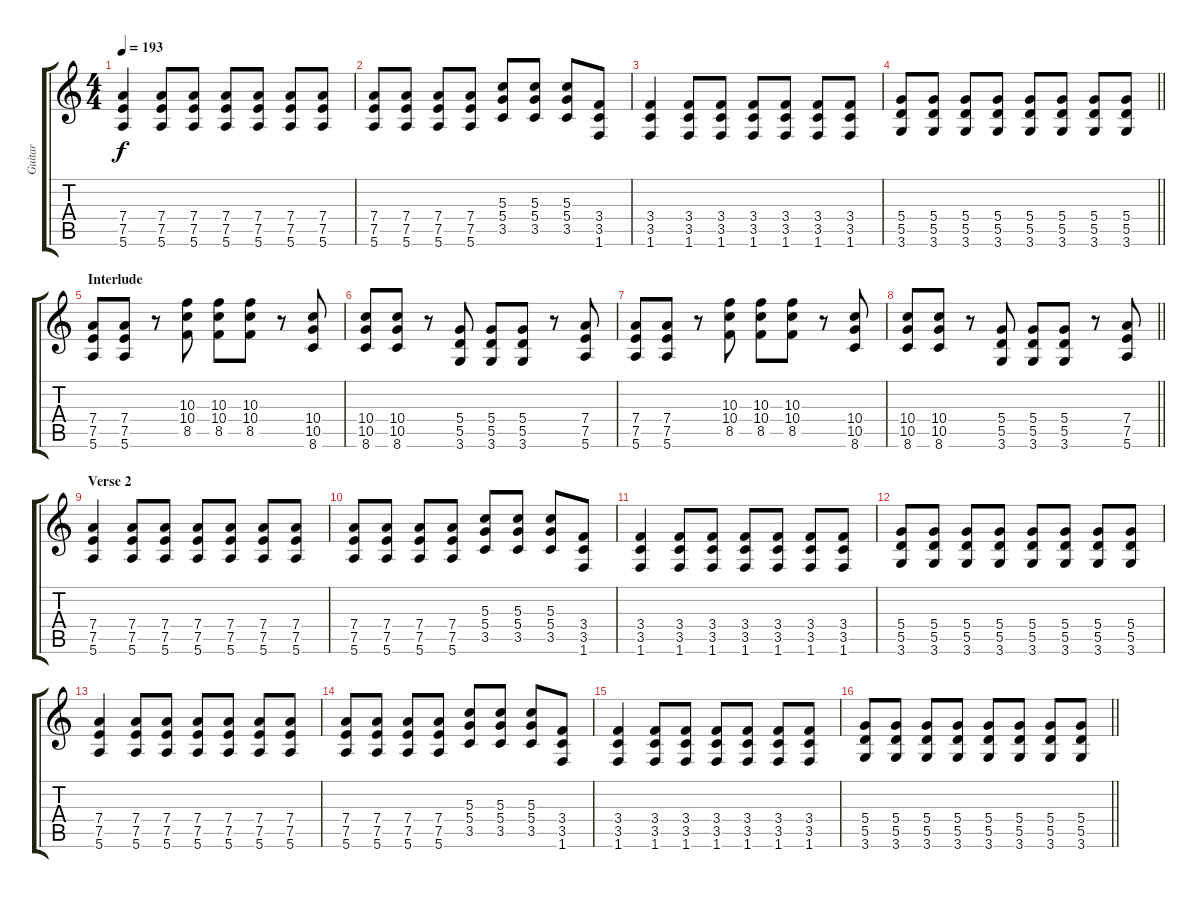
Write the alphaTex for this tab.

\track ("Guitar" "Guitar") {instrument distortionguitar}
\staff {score tabs}
\tuning (E4 B3 G3 D3 A2 E2) {hide}
\ts (4 4)
\tempo 193
\clef g2
\ks c
(7.4 7.5 5.6).4{dy f} (7.4 7.5 5.6).8 (7.4 7.5 5.6).8 (7.4 7.5 5.6).8 (7.4 7.5 5.6).8 (7.4 7.5 5.6).8 (7.4 7.5 5.6).8 |
(7.4 7.5 5.6).8 (7.4 7.5 5.6).8 (7.4 7.5 5.6).8 (7.4 7.5 5.6).8 (5.3 5.4 3.5).8 (5.3 5.4 3.5).8 (5.3 5.4 3.5).8 (3.4 3.5 1.6).8 |
(3.4 3.5 1.6).4 (3.4 3.5 1.6).8 (3.4 3.5 1.6).8 (3.4 3.5 1.6).8 (3.4 3.5 1.6).8 (3.4 3.5 1.6).8 (3.4 3.5 1.6).8 |
\barLineRight lightlight
(5.4 5.5 3.6).8 (5.4 5.5 3.6).8 (5.4 5.5 3.6).8 (5.4 5.5 3.6).8 (5.4 5.5 3.6).8 (5.4 5.5 3.6).8 (5.4 5.5 3.6).8 (5.4 5.5 3.6).8 |
\section ("" "Interlude")
(7.4 7.5 5.6).8 (7.4 7.5 5.6).8 r.8 (10.3 10.4 8.5).8 (10.3 10.4 8.5).8 (10.3 10.4 8.5).8 r.8 (10.4 10.5 8.6).8 |
(10.4 10.5 8.6).8 (10.4 10.5 8.6).8 r.8 (5.4 5.5 3.6).8 (5.4 5.5 3.6).8 (5.4 5.5 3.6).8 r.8 (7.4 7.5 5.6).8 |
(7.4 7.5 5.6).8 (7.4 7.5 5.6).8 r.8 (10.3 10.4 8.5).8 (10.3 10.4 8.5).8 (10.3 10.4 8.5).8 r.8 (10.4 10.5 8.6).8 |
\barLineRight lightlight
(10.4 10.5 8.6).8 (10.4 10.5 8.6).8 r.8 (5.4 5.5 3.6).8 (5.4 5.5 3.6).8 (5.4 5.5 3.6).8 r.8 (7.4 7.5 5.6).8 |
\section ("" "Verse 2")
(7.4 7.5 5.6).4 (7.4 7.5 5.6).8 (7.4 7.5 5.6).8 (7.4 7.5 5.6).8 (7.4 7.5 5.6).8 (7.4 7.5 5.6).8 (7.4 7.5 5.6).8 |
(7.4 7.5 5.6).8 (7.4 7.5 5.6).8 (7.4 7.5 5.6).8 (7.4 7.5 5.6).8 (5.3 5.4 3.5).8 (5.3 5.4 3.5).8 (5.3 5.4 3.5).8 (3.4 3.5 1.6).8 |
(3.4 3.5 1.6).4 (3.4 3.5 1.6).8 (3.4 3.5 1.6).8 (3.4 3.5 1.6).8 (3.4 3.5 1.6).8 (3.4 3.5 1.6).8 (3.4 3.5 1.6).8 |
(5.4 5.5 3.6).8 (5.4 5.5 3.6).8 (5.4 5.5 3.6).8 (5.4 5.5 3.6).8 (5.4 5.5 3.6).8 (5.4 5.5 3.6).8 (5.4 5.5 3.6).8 (5.4 5.5 3.6).8 |
(7.4 7.5 5.6).4 (7.4 7.5 5.6).8 (7.4 7.5 5.6).8 (7.4 7.5 5.6).8 (7.4 7.5 5.6).8 (7.4 7.5 5.6).8 (7.4 7.5 5.6).8 |
(7.4 7.5 5.6).8 (7.4 7.5 5.6).8 (7.4 7.5 5.6).8 (7.4 7.5 5.6).8 (5.3 5.4 3.5).8 (5.3 5.4 3.5).8 (5.3 5.4 3.5).8 (3.4 3.5 1.6).8 |
(3.4 3.5 1.6).4 (3.4 3.5 1.6).8 (3.4 3.5 1.6).8 (3.4 3.5 1.6).8 (3.4 3.5 1.6).8 (3.4 3.5 1.6).8 (3.4 3.5 1.6).8 |
\barLineRight lightlight
(5.4 5.5 3.6).8 (5.4 5.5 3.6).8 (5.4 5.5 3.6).8 (5.4 5.5 3.6).8 (5.4 5.5 3.6).8 (5.4 5.5 3.6).8 (5.4 5.5 3.6).8 (5.4 5.5 3.6).8
